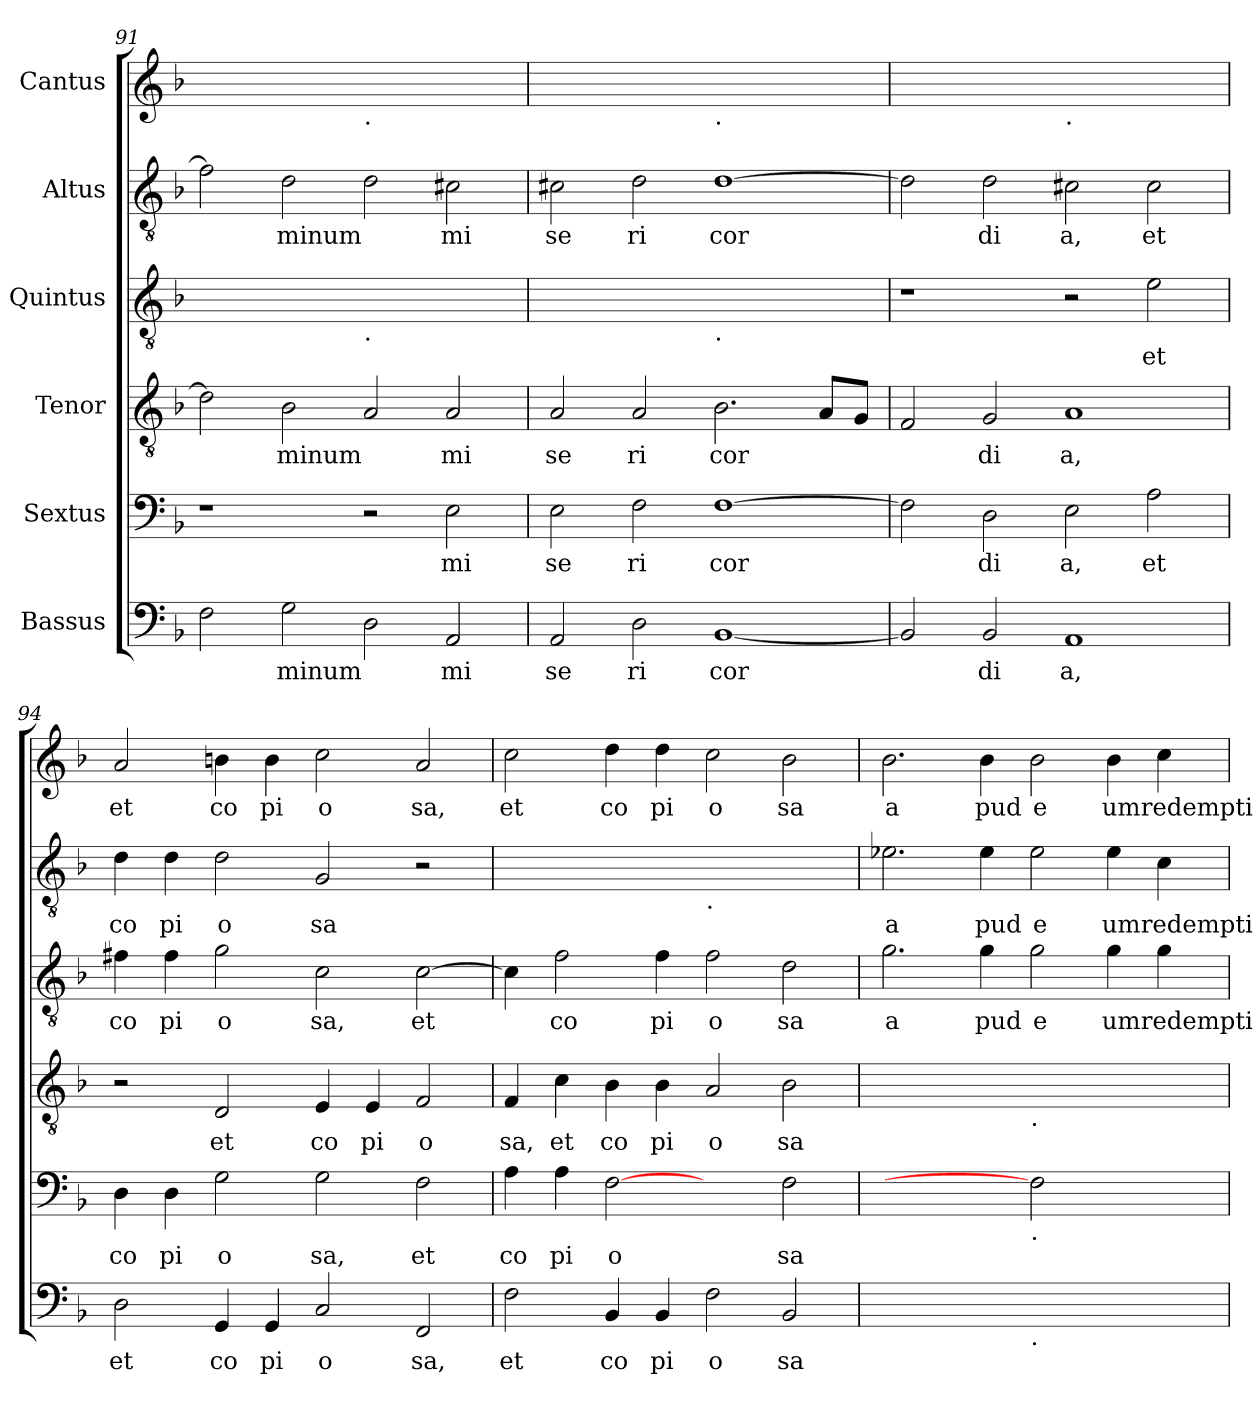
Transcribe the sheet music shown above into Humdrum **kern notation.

**kern	**text	**kern	**text	**kern	**text	**kern	**text	**kern	**text	**kern	**text
*part6	*part6	*part5	*part5	*part4	*part4	*part3	*part3	*part2	*part2	*part1	*part1
*staff6	*staff6	*staff5	*staff5	*staff4	*staff4	*staff3	*staff3	*staff2	*staff2	*staff1	*staff1
*I"Bassus	*	*I"Sextus	*	*I"Tenor	*	*I"Quintus	*	*I"Altus	*	*I"Cantus	*
*clefF4	*	*clefF4	*	*clefGv2	*	*clefGv2	*	*clefGv2	*	*clefG2	*
*k[b-]	*	*k[b-]	*	*k[b-]	*	*k[b-]	*	*k[b-]	*	*k[b-]	*
*F:	*	*F:	*	*F:	*	*F:	*	*F:	*	*F:	*
=91	=91	=91	=91	=91	=91	=91	=91	=91	=91	=91	=91
2F\	.	1r	.	2d\]	.	1ryy	.	2f\]	.	1ryy	.
!	!LO:LY:b	!	!	!	!LO:LY:b	!	!	!	!LO:LY:b	!	!
2G\	minum	.	.	2B-\	minum	.	.	2d\	minum	.	.
!	!	!	!	!	!	!	!	!	!	!LO:TX:b:t=.	!
!	!	!	!	!	!	!LO:TX:b:t=.	!	!	!	!	!
2D\	.	2r	.	2A/	.	1ryy	.	2d\	.	1ryy	.
!	!LO:LY:b	!	!LO:LY:b	!	!LO:LY:b	!	!	!	!LO:LY:b	!	!
2AA/	mi	2E\	mi	2A/	mi	.	.	2c#X\	mi	.	.
=92	=92	=92	=92	=92	=92	=92	=92	=92	=92	=92	=92
!	!LO:LY:b	!	!LO:LY:b	!	!LO:LY:b	!	!	!	!LO:LY:b	!	!
2AA/	se	2E\	se	2A/	se	1ryy	.	2c#X\	se	1ryy	.
!	!LO:LY:b	!	!LO:LY:b	!	!LO:LY:b	!	!	!	!LO:LY:b	!	!
2D\	ri	2F\	ri	2A/	ri	.	.	2d\	ri	.	.
!	!	!	!	!	!	!	!	!	!	!LO:TX:b:t=.	!
!	!	!	!	!	!	!LO:TX:b:t=.	!	!	!	!	!
!	!LO:LY:b	!	!LO:LY:b	!	!LO:LY:b	!	!	!	!LO:LY:b	!	!
[<1BB-	cor	[>1F	cor	2.B-\	cor	1ryy	.	[>1d	cor	1ryy	.
.	.	.	.	8A/L	.	.	.	.	.	.	.
.	.	.	.	8G/J	.	.	.	.	.	.	.
=93	=93	=93	=93	=93	=93	=93	=93	=93	=93	=93	=93
2BB-/]	.	2F\]	.	2F/	.	1r	.	2d\]	.	1ryy	.
!	!LO:LY:b	!	!LO:LY:b	!	!LO:LY:b	!	!	!	!LO:LY:b	!	!
2BB-/	di	2D\	di	2G/	di	.	.	2d\	di	.	.
!	!	!	!	!	!	!	!	!	!	!LO:TX:b:t=.	!
!	!LO:LY:b	!	!LO:LY:b	!	!LO:LY:b	!	!	!	!LO:LY:b	!	!
1AA	a,	2E\	a,	1A	a,	2r	.	2c#X\	a,	1ryy	.
!	!	!	!LO:LY:b	!	!	!	!LO:LY:b	!	!LO:LY:b	!	!
.	.	2A\	et	.	.	2e\	et	2c#\	et	.	.
=94	=94	=94	=94	=94	=94	=94	=94	=94	=94	=94	=94
!	!LO:LY:b	!	!LO:LY:b	!	!	!	!LO:LY:b	!	!LO:LY:b	!	!LO:LY:b
2D\	et	4D\	co	2r	.	4f#X\	co	4d\	co	2a/	et
!	!	!	!LO:LY:b	!	!	!	!LO:LY:b	!	!LO:LY:b	!	!
.	.	4D\	pi	.	.	4f#\	pi	4d\	pi	.	.
!	!LO:LY:b	!	!LO:LY:b	!	!LO:LY:b	!	!LO:LY:b	!	!LO:LY:b	!	!LO:LY:b
4GG/	co	2G\	o	2D/	et	2g\	o	2d\	o	4bn\	co
!	!LO:LY:b	!	!	!	!	!	!	!	!	!	!LO:LY:b
4GG/	pi	.	.	.	.	.	.	.	.	4b\	pi
!	!LO:LY:b	!	!LO:LY:b	!	!LO:LY:b	!	!LO:LY:b	!	!LO:LY:b	!	!LO:LY:b
2C/	o	2G\	sa,	4E/	co	2c\	sa,	2G/	sa	2cc\	o
!	!	!	!	!	!LO:LY:b	!	!	!	!	!	!
.	.	.	.	4E/	pi	.	.	.	.	.	.
!	!LO:LY:b	!	!LO:LY:b	!	!LO:LY:b	!	!LO:LY:b	!	!	!	!LO:LY:b
2FF/	sa,	2F\	et	2F/	o	[>2c\	et	2r	.	2a/	sa,
=95	=95	=95	=95	=95	=95	=95	=95	=95	=95	=95	=95
!	!LO:LY:b	!	!LO:LY:b	!	!LO:LY:b	!	!	!	!	!	!LO:LY:b
2F\	et	4A\	co	4F/	sa,	4c\]	.	1ryy	.	2cc\	et
!	!	!	!LO:LY:b	!	!LO:LY:b	!	!LO:LY:b	!	!	!	!
.	.	4A\	pi	4c\	et	2f\	co	.	.	.	.
!	!LO:LY:b	!	!LO:LY:b	!	!LO:LY:b	!	!	!	!	!	!LO:LY:b
4BB-/	co	[2F	o	4B-\	co	.	.	.	.	4dd\	co
!	!LO:LY:b	!	!	!	!LO:LY:b	!	!LO:LY:b	!	!	!	!LO:LY:b
4BB-/	pi	.	.	4B-\	pi	4f\	pi	.	.	4dd\	pi
!	!	!	!	!	!	!	!	!LO:TX:b:t=.	!	!	!
!	!LO:LY:b	!	!	!	!LO:LY:b	!	!LO:LY:b	!	!	!	!LO:LY:b
2F\	o	2ryy	.	2A/	o	2f\	o	1ryy	.	2cc\	o
!	!LO:LY:b	!	!LO:LY:b	!	!LO:LY:b	!	!LO:LY:b	!	!	!	!LO:LY:b
2BB-/	sa	2F\	sa	2B-\	sa	2d\	sa	.	.	2b-\	sa
!!LO:PB:g=z
=96	=96	=96	=96	=96	=96	=96	=96	=96	=96	=96	=96
!	!	!	!	!	!	!	!LO:LY:b	!	!LO:LY:b	!	!LO:LY:b
1ryy	.	1ryy	.	1ryy	.	2.g\	a	2.e-X\	a	2.b-\	a
!	!	!	!	!	!	!	!LO:LY:b	!	!LO:LY:b	!	!LO:LY:b
.	.	.	.	.	.	4g\	pud	4e-\	pud	4b-\	pud
!	!	!	!	!LO:TX:b:t=.	!	!	!	!	!	!	!
!	!	!LO:TX:b:t=.	!	!	!	!	!	!	!	!	!
!LO:TX:b:t=.	!	!	!	!	!	!	!	!	!	!	!
!	!	!	!	!	!	!	!LO:LY:b	!	!LO:LY:b	!	!LO:LY:b
1ryy	.	2F]	.	1ryy	.	2g\	e	2e-\	e	2b-\	e
!	!	!	!	!	!	!	!LO:LY:b	!	!LO:LY:b	!	!LO:LY:b
.	.	2ryy	.	.	.	4g\	um	4e-\	um	4b-\	um
!	!	!	!	!	!	!	!LO:LY:b	!	!LO:LY:b	!	!LO:LY:b
.	.	.	.	.	.	4g\	redempti	4c\	redempti	4cc\	redempti
=	=	=	=	=	=	=	=	=	=	=	=
*-	*-	*-	*-	*-	*-	*-	*-	*-	*-	*-	*-
